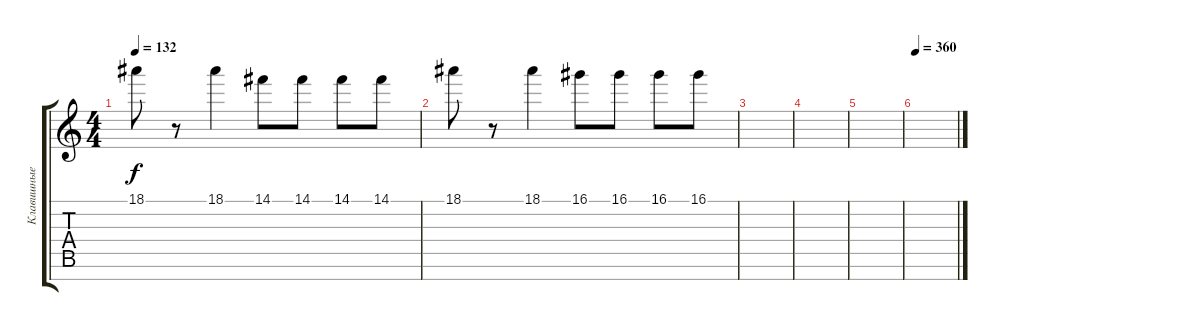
\track ("Клавишные" "Клавишные") {instrument panflute}
\staff {score tabs}
\tuning (E5 B3 G3 D3 A2 E2 B1) {hide}
\ts (4 4)
\tempo 132
\clef g2
\ks c
18.1.8{dy f} r.8 18.1.4 14.1.8 14.1.8 14.1.8 14.1.8 |
18.1.8 r.8 18.1.4 16.1.8 16.1.8 16.1.8 16.1.8 |
|
|
|
\tempo 360
